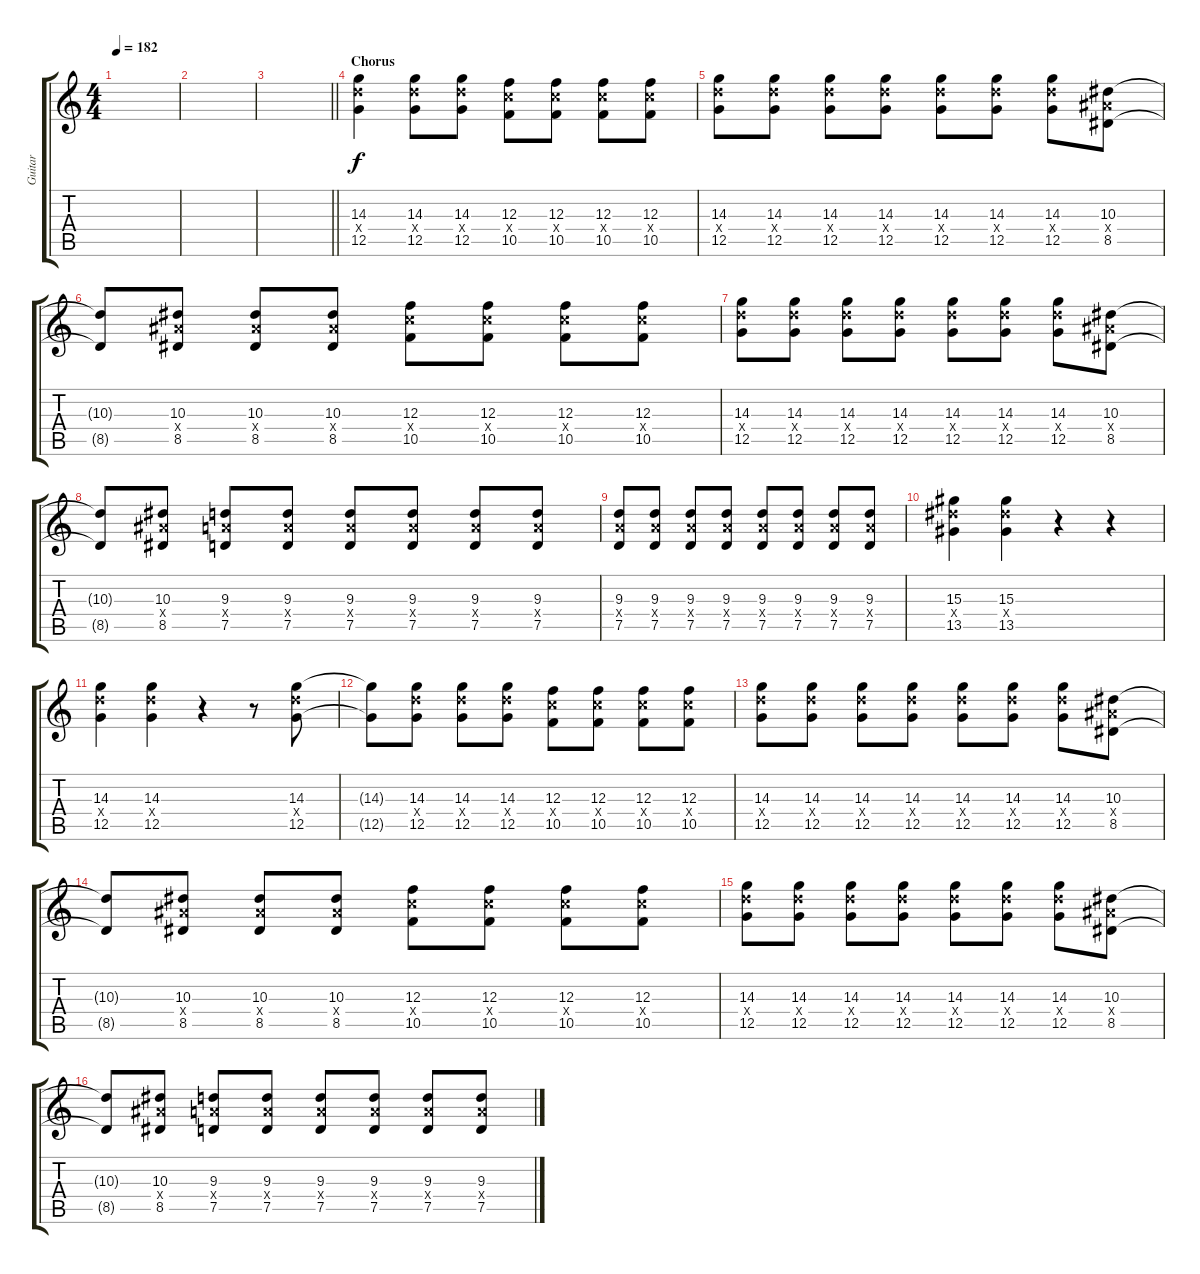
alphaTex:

\track ("Guitar" "Guitar") {instrument distortionguitar}
\staff {score tabs}
\tuning (D4 A3 F3 C3 G2 C2) {hide}
\ts (4 4)
\tempo 182
\clef g2
\ks c
|
|
\barLineRight lightlight
|
\section ("" "Chorus")
(14.3 14.4{x} 12.5).4 (14.3 14.4{x} 12.5).8 (14.3 14.4{x} 12.5).8 (12.3 12.4{x} 10.5).8 (12.3 12.4{x} 10.5).8 (12.3 12.4{x} 10.5).8 (12.3 12.4{x} 10.5).8 |
(14.3 14.4{x} 12.5).8 (14.3 14.4{x} 12.5).8 (14.3 14.4{x} 12.5).8 (14.3 14.4{x} 12.5).8 (14.3 14.4{x} 12.5).8 (14.3 14.4{x} 12.5).8 (14.3 14.4{x} 12.5).8 (10.3 10.4{x} 8.5).8 |
(10.3{t} 8.5{t}).8 (10.3 10.4{x} 8.5).8 (10.3 10.4{x} 8.5).8 (10.3 10.4{x} 8.5).8 (12.3 12.4{x} 10.5).8 (12.3 12.4{x} 10.5).8 (12.3 12.4{x} 10.5).8 (12.3 12.4{x} 10.5).8 |
(14.3 14.4{x} 12.5).8 (14.3 14.4{x} 12.5).8 (14.3 14.4{x} 12.5).8 (14.3 14.4{x} 12.5).8 (14.3 14.4{x} 12.5).8 (14.3 14.4{x} 12.5).8 (14.3 14.4{x} 12.5).8 (10.3 10.4{x} 8.5).8 |
(10.3{t} 8.5{t}).8 (10.3 10.4{x} 8.5).8 (9.3 9.4{x} 7.5).8 (9.3 9.4{x} 7.5).8 (9.3 9.4{x} 7.5).8 (9.3 9.4{x} 7.5).8 (9.3 9.4{x} 7.5).8 (9.3 9.4{x} 7.5).8 |
(9.3 9.4{x} 7.5).8 (9.3 9.4{x} 7.5).8 (9.3 9.4{x} 7.5).8 (9.3 9.4{x} 7.5).8 (9.3 9.4{x} 7.5).8 (9.3 9.4{x} 7.5).8 (9.3 9.4{x} 7.5).8 (9.3 9.4{x} 7.5).8 |
(15.3 15.4{x} 13.5).4 (15.3 15.4{x} 13.5).4 r.4 r.4 |
(14.3 14.4{x} 12.5).4 (14.3 14.4{x} 12.5).4 r.4 r.8 (14.3 14.4{x} 12.5).8 |
(14.3{t} 12.5{t}).8 (14.3 14.4{x} 12.5).8 (14.3 14.4{x} 12.5).8 (14.3 14.4{x} 12.5).8 (12.3 12.4{x} 10.5).8 (12.3 12.4{x} 10.5).8 (12.3 12.4{x} 10.5).8 (12.3 12.4{x} 10.5).8 |
(14.3 14.4{x} 12.5).8 (14.3 14.4{x} 12.5).8 (14.3 14.4{x} 12.5).8 (14.3 14.4{x} 12.5).8 (14.3 14.4{x} 12.5).8 (14.3 14.4{x} 12.5).8 (14.3 14.4{x} 12.5).8 (10.3 10.4{x} 8.5).8 |
(10.3{t} 8.5{t}).8 (10.3 10.4{x} 8.5).8 (10.3 10.4{x} 8.5).8 (10.3 10.4{x} 8.5).8 (12.3 12.4{x} 10.5).8 (12.3 12.4{x} 10.5).8 (12.3 12.4{x} 10.5).8 (12.3 12.4{x} 10.5).8 |
(14.3 14.4{x} 12.5).8 (14.3 14.4{x} 12.5).8 (14.3 14.4{x} 12.5).8 (14.3 14.4{x} 12.5).8 (14.3 14.4{x} 12.5).8 (14.3 14.4{x} 12.5).8 (14.3 14.4{x} 12.5).8 (10.3 10.4{x} 8.5).8 |
(10.3{t} 8.5{t}).8 (10.3 10.4{x} 8.5).8 (9.3 9.4{x} 7.5).8 (9.3 9.4{x} 7.5).8 (9.3 9.4{x} 7.5).8 (9.3 9.4{x} 7.5).8 (9.3 9.4{x} 7.5).8 (9.3 9.4{x} 7.5).8
